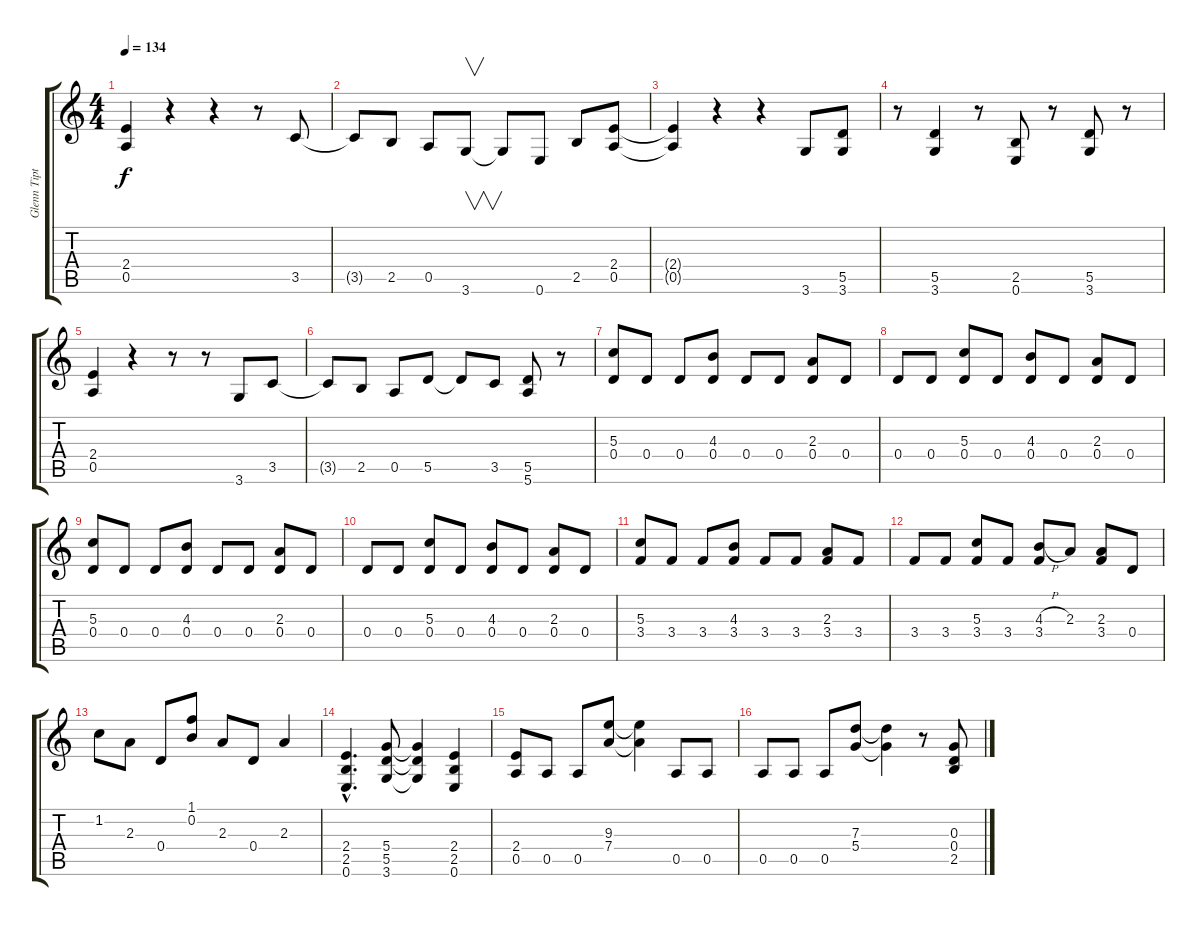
\track ("Glenn Tipton" "Glenn Tipt") {instrument overdrivenguitar}
\staff {score tabs}
\tuning (E4 B3 G3 D3 A2 E2) {hide}
\ts (4 4)
\tempo 134
\clef g2
\ks c
(2.4 0.5).4{dy f} r.4 r.4 r.8 3.5.8 |
3.5{t}.8 2.5.8 0.5.8 3.6.8{v} 3.6{t}.8 0.6.8 2.5.8 (2.4 0.5).8 |
(2.4{t} 0.5{t}).4 r.4 r.4 3.6.8 (5.5 3.6).8 |
r.8 (5.5 3.6).4 r.8 (2.5 0.6).8 r.8 (5.5 3.6).8 r.8 |
(2.4 0.5).4 r.4 r.8 r.8 3.6.8 3.5.8 |
3.5{t}.8 2.5.8 0.5.8 5.5.8 5.5{t}.8 3.5.8 (5.5 5.6).8 r.8 |
(5.3 0.4).8 0.4.8 0.4.8 (4.3 0.4).8 0.4.8 0.4.8 (2.3 0.4).8 0.4.8 |
0.4.8 0.4.8 (5.3 0.4).8 0.4.8 (4.3 0.4).8 0.4.8 (2.3 0.4).8 0.4.8 |
(5.3 0.4).8 0.4.8 0.4.8 (4.3 0.4).8 0.4.8 0.4.8 (2.3 0.4).8 0.4.8 |
0.4.8 0.4.8 (5.3 0.4).8 0.4.8 (4.3 0.4).8 0.4.8 (2.3 0.4).8 0.4.8 |
(5.3 3.4).8 3.4.8 3.4.8 (4.3 3.4).8 3.4.8 3.4.8 (2.3 3.4).8 3.4.8 |
3.4.8 3.4.8 (5.3 3.4).8 3.4.8 (4.3{h} 3.4).8 2.3.8 (2.3 3.4).8 0.4.8 |
1.2.8 2.3.8 0.4.8 (1.1 0.2).8 2.3.8 0.4.8 2.3.4 |
(2.4{hac} 2.5{hac} 0.6{hac}).4{d} (5.4 5.5 3.6).8 (5.4{t} 5.5{t} 3.6{t}).4 (2.4 2.5 0.6).4 |
(2.4 0.5).8 0.5.8 0.5.8 (9.3 7.4).8 (9.3{t} 7.4{t}).4 0.5.8 0.5.8 |
0.5.8 0.5.8 0.5.8 (7.3 5.4).8 (7.3{t} 5.4{t}).4 r.8 (0.3 0.4 2.5).8
